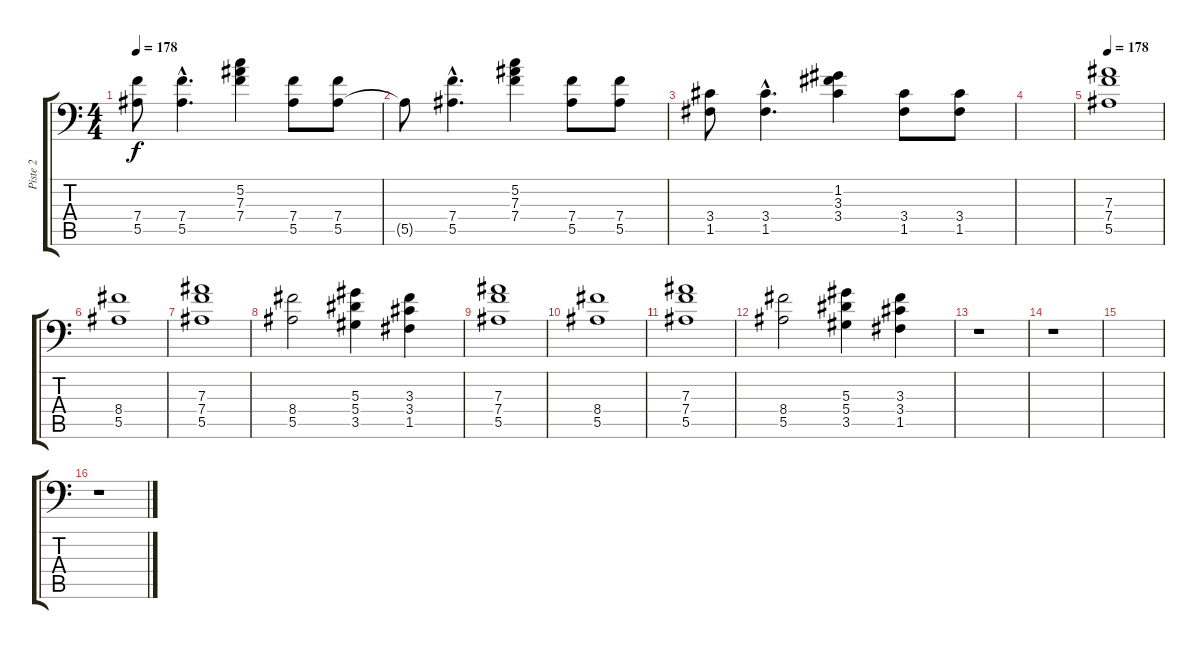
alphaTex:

\track ("Piste 2" "Piste 2") {instrument distortionguitar}
\staff {score tabs}
\tuning (C4 G3 Eb3 Bb2 F2 Bb1) {hide}
\ts (4 4)
\tempo 178
\clef f4
\ks c
(7.4 5.5).8{dy f} (7.4{hac} 5.5{hac}).4{d} (5.2 7.3 7.4).4 (7.4 5.5).8 (7.4 5.5).8 |
5.5{t}.8 (7.4{hac} 5.5{hac}).4{d} (5.2 7.3 7.4).4 (7.4 5.5).8 (7.4 5.5).8 |
(3.4 1.5).8{instrument acousticguitarnylon} (3.4{hac} 1.5{hac}).4{d} (1.2 3.3 3.4).4 (3.4 1.5).8 (3.4 1.5).8 |
|
\tempo 178
(7.3 7.4 5.5).1{volume 15 instrument overdrivenguitar} |
(8.4 5.5).1 |
(7.3 7.4 5.5).1 |
(8.4 5.5).2 (5.3 5.4 3.5).4 (3.3 3.4 1.5).4 |
(7.3 7.4 5.5).1{volume 15 instrument overdrivenguitar} |
(8.4 5.5).1 |
(7.3 7.4 5.5).1 |
(8.4 5.5).2 (5.3 5.4 3.5).4 (3.3 3.4 1.5).4 |
r.1 |
r.1 |
|
r.1
